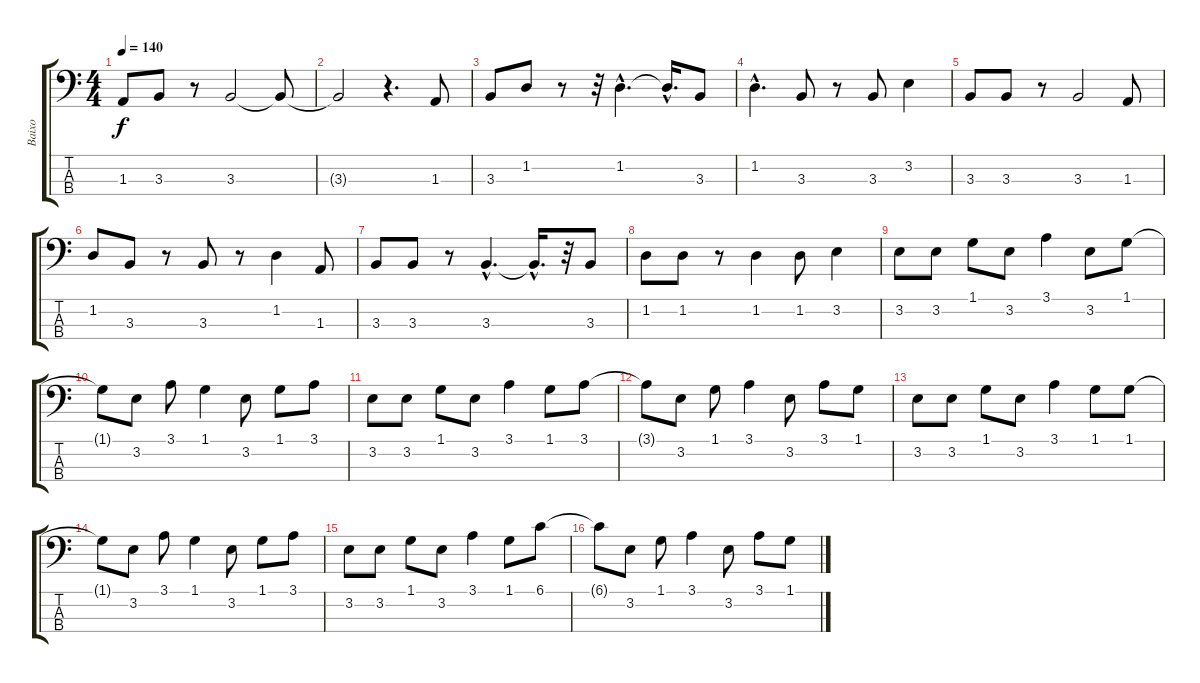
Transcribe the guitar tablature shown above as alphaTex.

\track ("Baixo" "Baixo") {instrument electricbassfinger}
\staff {score tabs}
\tuning (Gb2 Db2 Ab1 Eb1) {hide}
\ts (4 4)
\tempo 140
\clef f4
\ks c
1.3.8{dy f} 3.3.8 r.8 3.3.2 3.3{t}.8 |
3.3{t}.2 r.4{d} 1.3.8 |
3.3.8 1.2.8 r.8 r.32 1.2{hac}.4{d} 1.2{hac t}.16{d} 3.3.8 |
1.2{hac}.4{d} 3.3.8 r.8 3.3.8 3.2.4 |
3.3.8 3.3.8 r.8 3.3.2 1.3.8 |
1.2.8 3.3.8 r.8 3.3.8 r.8 1.2.4 1.3.8 |
3.3.8 3.3.8 r.8 3.3{hac}.4{d} 3.3{hac t}.16{d} r.32 3.3.8 |
1.2.8 1.2.8 r.8 1.2.4 1.2.8 3.2.4 |
3.2.8 3.2.8 1.1.8 3.2.8 3.1.4 3.2.8 1.1.8 |
1.1{t}.8 3.2.8 3.1.8 1.1.4 3.2.8 1.1.8 3.1.8 |
3.2.8 3.2.8 1.1.8 3.2.8 3.1.4 1.1.8 3.1.8 |
3.1{t}.8 3.2.8 1.1.8 3.1.4 3.2.8 3.1.8 1.1.8 |
3.2.8 3.2.8 1.1.8 3.2.8 3.1.4 1.1.8 1.1.8 |
1.1{t}.8 3.2.8 3.1.8 1.1.4 3.2.8 1.1.8 3.1.8 |
3.2.8 3.2.8 1.1.8 3.2.8 3.1.4 1.1.8 6.1.8 |
6.1{t}.8 3.2.8 1.1.8 3.1.4 3.2.8 3.1.8 1.1.8
